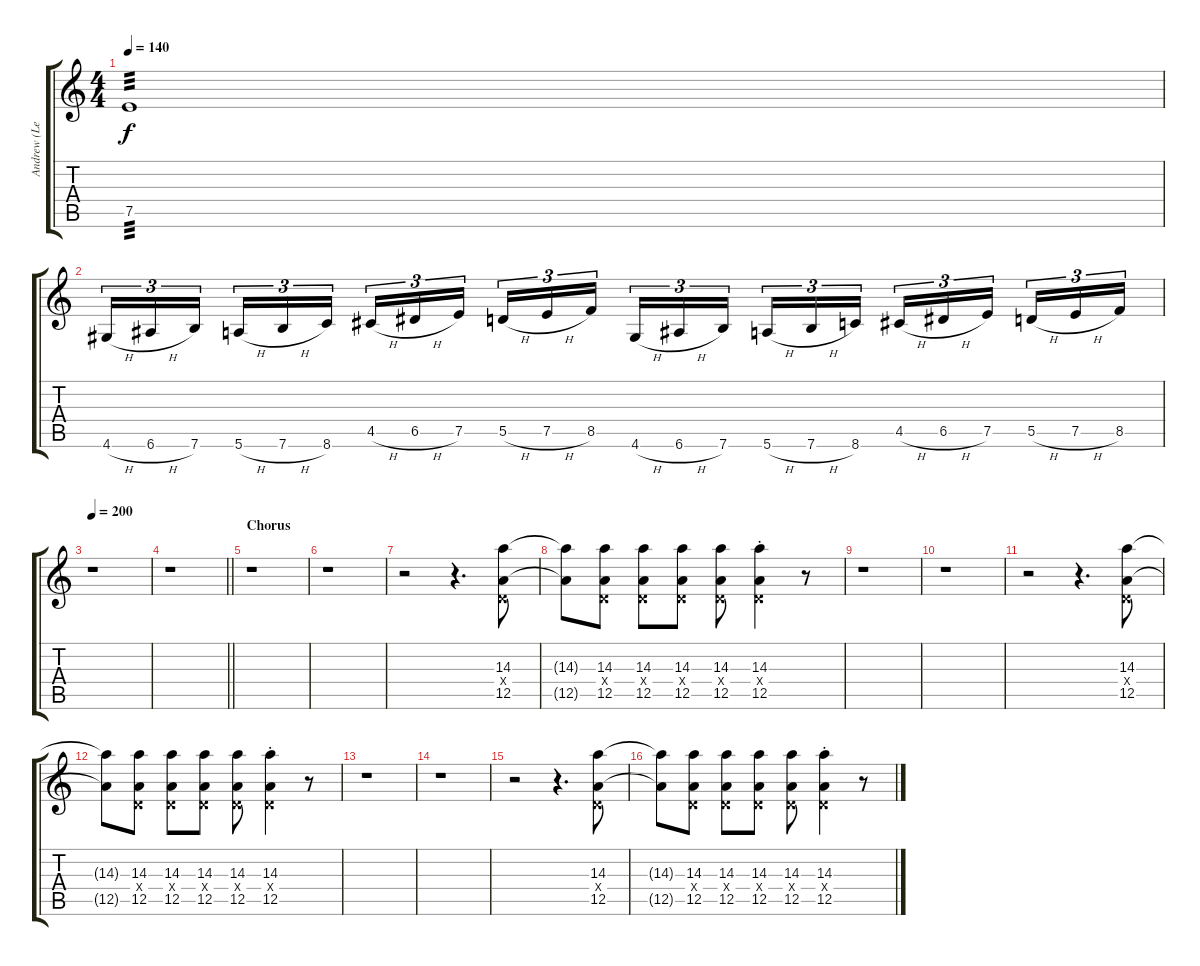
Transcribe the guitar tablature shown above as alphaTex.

\track ("Andrew (Lead)" "Andrew (Le") {instrument distortionguitar}
\staff {score tabs}
\tuning (E4 B3 G3 D3 A2 E2) {hide}
\ts (4 4)
\tempo 140
\clef g2
\ks c
7.5.1{tp 3 dy f} |
4.6{h}.16{tu (3 2)} 6.6{h}.16{tu (3 2)} 7.6.16{tu (3 2) beam splitsecondary} 5.6{h}.16{tu (3 2)} 7.6{h}.16{tu (3 2)} 8.6.16{tu (3 2)} 4.5{h}.16{tu (3 2)} 6.5{h}.16{tu (3 2)} 7.5.16{tu (3 2) beam splitsecondary} 5.5{h}.16{tu (3 2)} 7.5{h}.16{tu (3 2)} 8.5.16{tu (3 2)} 4.6{h}.16{tu (3 2)} 6.6{h}.16{tu (3 2)} 7.6.16{tu (3 2) beam splitsecondary} 5.6{h}.16{tu (3 2)} 7.6{h}.16{tu (3 2)} 8.6.16{tu (3 2)} 4.5{h}.16{tu (3 2)} 6.5{h}.16{tu (3 2)} 7.5.16{tu (3 2) beam splitsecondary} 5.5{h}.16{tu (3 2)} 7.5{h}.16{tu (3 2)} 8.5.16{tu (3 2)} |
\tempo 190
\tempo 200
r.1 |
\barLineRight lightlight
r.1 |
\section ("" "Chorus")
r.1 |
r.1 |
r.2{volume 13} r.4{d} (14.3 0.4{x} 12.5).8 |
(14.3{t} 12.5{t}).8 (14.3 0.4{x} 12.5).8 (14.3 0.4{x} 12.5).8 (14.3 0.4{x} 12.5).8 (14.3 0.4{x} 12.5).8 (14.3{st} 0.4{x} 12.5{st}).4 r.8 |
r.1 |
r.1 |
r.2 r.4{d} (14.3 0.4{x} 12.5).8 |
(14.3{t} 12.5{t}).8 (14.3 0.4{x} 12.5).8 (14.3 0.4{x} 12.5).8 (14.3 0.4{x} 12.5).8 (14.3 0.4{x} 12.5).8 (14.3{st} 0.4{x} 12.5{st}).4 r.8 |
r.1 |
r.1 |
r.2 r.4{d} (14.3 0.4{x} 12.5).8 |
(14.3{t} 12.5{t}).8 (14.3 0.4{x} 12.5).8 (14.3 0.4{x} 12.5).8 (14.3 0.4{x} 12.5).8 (14.3 0.4{x} 12.5).8 (14.3{st} 0.4{x} 12.5{st}).4 r.8
